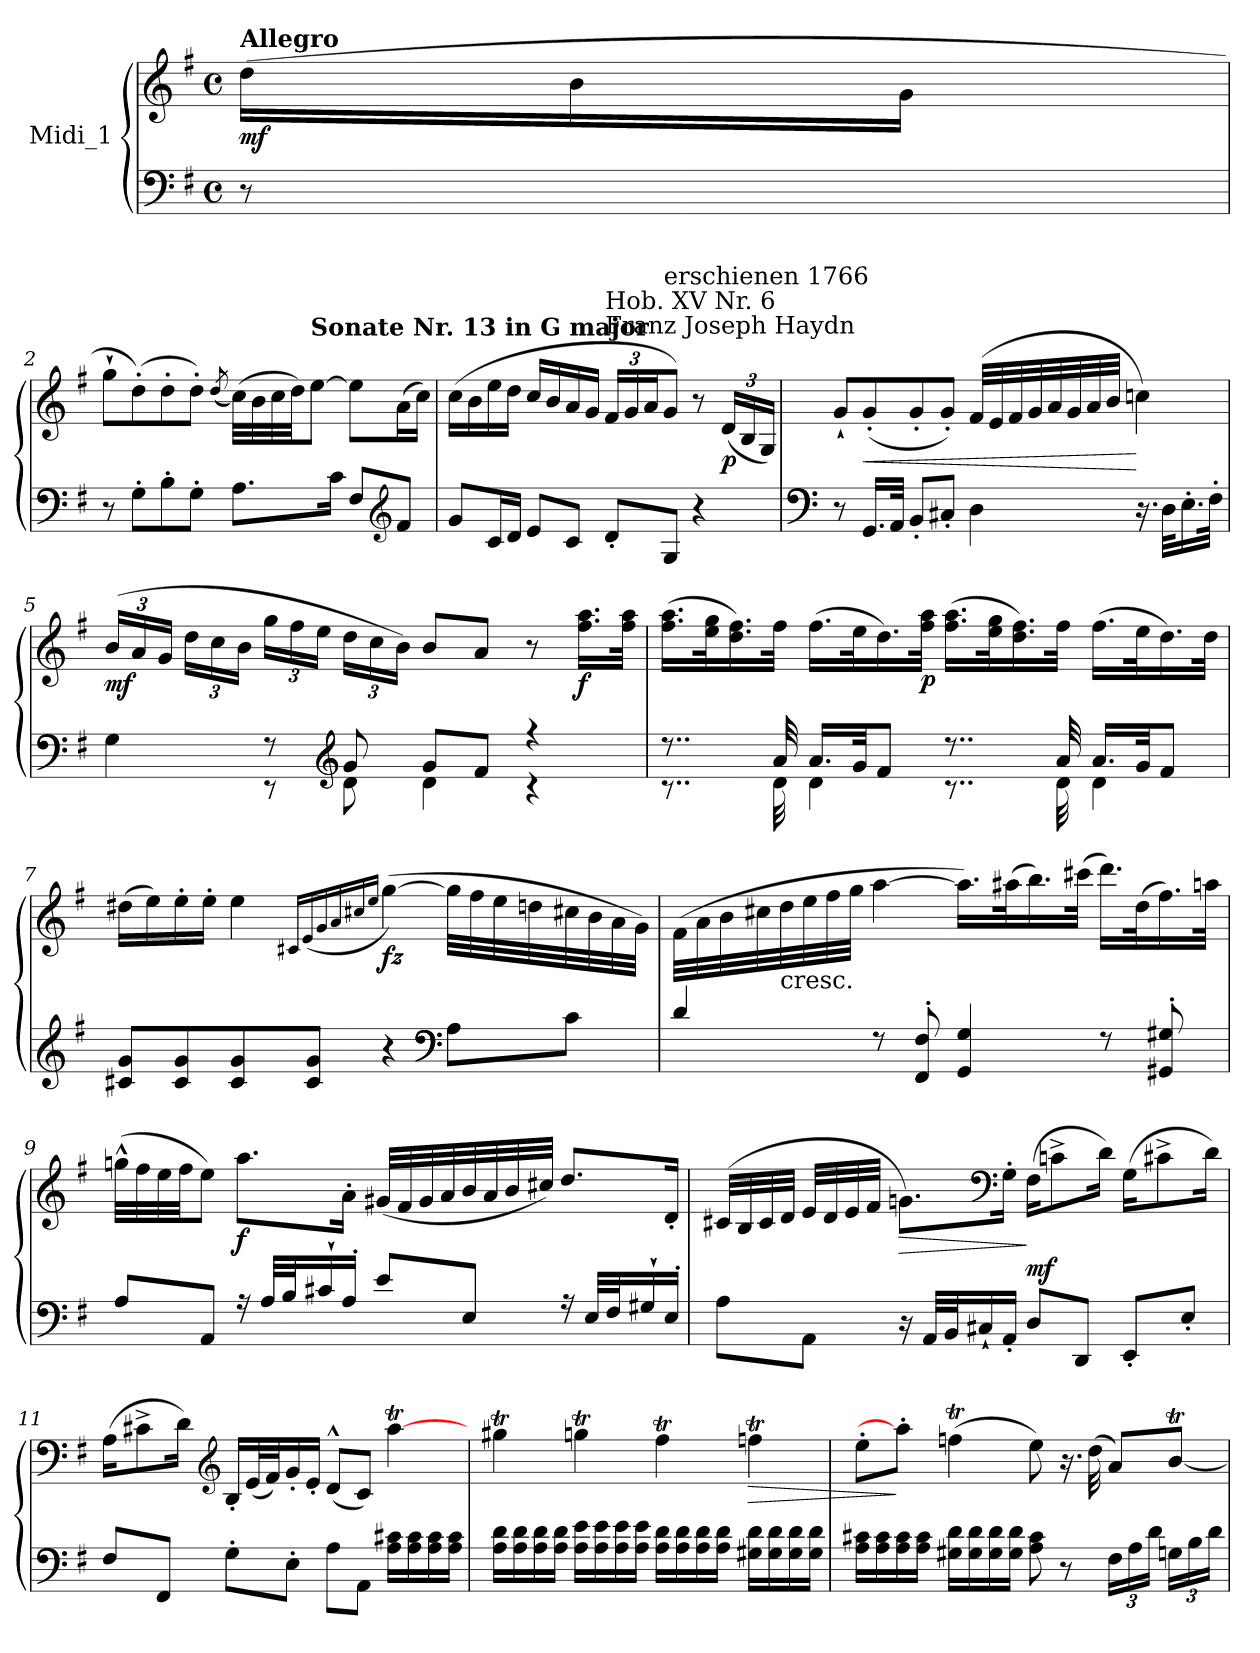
**kern	**kern	**dynam
*part1	*part1	*part1
*staff2	*staff1	*staff1/2
*I"Midi_1	*	*
*clefF4	*clefG2	*
*k[f#]	*k[f#]	*
*G:	*G:	*
*M4/4	*M4/4	*
*met(c)	*met(c)	*
=1	=1	=1
!	!LO:TX:a:B:t=Allegro	!
!	!	!LO:DY:b
8r	(>16dd\LL	mf
.	16b\	.
16ryy	16g\JJ	.
=2	=2	=2
8r	8gg`\L	.
8G'\L	(>8dd'\)	.
8B'\	8dd'\	.
8G'\J	8dd'\J)	.
.	(8qdd/	.
8.A\L	(>32cc\LLL)	.
.	32b\	.
.	32cc\	.
.	32dd\JJ)	.
!	!LO:TX:a:B:t=Sonate Nr. 13 in G major	!
.	[8ee\J	.
16c\Jk	.	.
8F#/L	8ee\L]	.
*clefG2	*	*
8f#/J	(>16a\L	.
.	16cc\JJ)	.
=3	=3	=3
8g/L	(>16cc\LL	.
.	16b\	.
16c/L	16ee\	.
16d/JJ	16dd\JJ	.
8e/L	16cc/LL	.
.	16b/	.
8c/J	16a/	.
.	16g/JJ	.
*	*Xbrackettup	*
!	!LO:TX:a:t=Franz Joseph Haydn	!
!	!LO:TX:a:t=Hob. XV Nr. 6	!
8d'/L	24f#/LL	.
.	24g/	.
.	24a/J	.
!	!LO:TX:a:t=erschienen 1766	!
8G/J	8g/J)	.
4r	8r	.
!	!	!LO:DY:b
.	(24d/LL	p
.	24B/	.
.	24G/JJ)	.
!!LO:LB:g=z
=4	=4	=4
*clefF4	*	*
*^	*	*
8r	2ryy	8g`/L	.
!	!	!	!LO:HP:b
16.GG/LL	.	(8g'/	<
32AA/JJk	.	.	.
8BB'/L	.	8g'/	.
8C#X'/J	.	8g'/J)	.
4D\	2ryy	(>32f#/LLL	.
.	.	32e/	.
.	.	32f#/	.
.	.	32g/	.
.	.	32a/	.
.	.	32g/	.
.	.	32a/	.
.	.	32b/JJJ	.
16.r	.	4ccni\)	[
32D\KLL	.	.	.
16.E'\	.	.	.
32F#'\JJk	.	.	.
=5	=5	=5	=5
!	!	!	!LO:DY:b
4G\	4ryy	(>24b/LL	mf
.	.	24a/	.
.	.	24g/JJ	.
.	.	24dd\LL	.
.	.	24cc\	.
.	.	24b\JJ	.
8r	8r	24gg\LL	.
.	.	24ff#\	.
.	.	24ee\JJ	.
*clefG2	*	*	*
8g/	8d\	24dd\LL	.
.	.	24cc\	.
.	.	24b\JJ)	.
8g/L	4d\	8b/L	.
8f#/J	.	8a/J	.
4r	4r	8r	.
!	!	!	!LO:DY:b
.	.	16.ff#\ 16.aa\LL	f
.	.	32ff#\ 32aa\JJk	.
!!LO:LB:g=z
=6	=6	=6	=6
8..r	8..r	(>16.ff#\ 16.aa\LL	.
.	.	32ee\ 32gg\K	.
.	.	16.dd\ 16.ff#\)	.
32a/	32d\	32ff#\JJk	.
16.a/LL	4d\	(>16.ff#\LL	.
32g/JK	.	32ee\K	.
8f#/J	.	16.dd\)	.
!	!	!	!LO:DY:b
.	.	32ff#\ 32aa\JJk	p
8..r	8..r	(>16.ff#\ 16.aa\LL	.
.	.	32ee\ 32gg\K	.
.	.	16.dd\ 16.ff#\)	.
32a/	32d\	32ff#\JJk	.
16.a/LL	4d\	(>16.ff#\LL	.
32g/JK	.	32ee\K	.
8f#/J	.	16.dd\)	.
.	.	32dd\JJk	.
=7	=7	=7	=7
8c#X/ 8g/L	2ryy	(>16dd#X\LL	.
.	.	16ee\)	.
8c#/ 8g/	.	16ee'\	.
.	.	16ee'\JJ	.
8c#/ 8g/	.	4ee\	.
8c#/ 8g/J	.	.	.
.	.	16qc#X/LL	.
.	.	(>16qe/	.
.	.	16qg/	.
.	.	16qa/	.
.	.	16qcc#X/	.
.	.	16qee/JJ	.
!	!	!	!LO:DY:b
4r	4ryy	(>[4gg\)	fz
*clefF4	*	*	*
8A\L	4ryy	32gg\LLL]	.
.	.	32ff#\	.
.	.	32ee\	.
.	.	32ddn\	.
8c#\J	.	32cc#i\	.
.	.	32b\	.
.	.	32a\	.
.	.	32g\JJJ)	.
!!LO:LB:g=z
=8	=8	=8	=8
4d/	1ryy	(>32f#\LLL	.
.	.	32a\	.
.	.	32b\	.
.	.	32cc#X\	.
!	!	!LO:TX:b:t=cresc.	!
.	.	32dd\	.
.	.	32ee\	.
.	.	32ff#\	.
.	.	32gg\JJJ	.
8r	.	[4aa\	.
8FF#/' 8F#/'	.	.	.
4GG/ 4G/	.	16.aa\LL])	.
.	.	(>32aa#X\K	.
.	.	16.bb\)	.
.	.	(>32ccc#X\JJk	.
8r	.	16.ddd\LL)	.
.	.	(>32dd\K	.
8GG#X/' 8G#X/'	.	16.ff#\)	.
.	.	32aan\JJk	.
=9	=9	=9	=9
8A/L	1ryy	(>32ggni^^\LLL	.
.	.	32ff#\	.
.	.	32ee\	.
.	.	32ff#\JJ	.
8AA/J	.	8ee\J)	.
!	!	!	!LO:DY:b
16r	.	8.aa\L	f
32A/LLL	.	.	.
32B/J	.	.	.
16c#X`/	.	.	.
16A'/JJ	.	16a'\Jk	.
8e/L	.	(32g#X/LLL	.
.	.	32f#/	.
.	.	32g#/	.
.	.	32a/	.
8E/J	.	32b/	.
.	.	32a/	.
.	.	32b/	.
.	.	32cc#X/JJJ)	.
16r	.	8.dd/L	.
32E/LLL	.	.	.
32F#/J	.	.	.
16G#X`/	.	.	.
16E'/JJ	.	16d'/Jk	.
*v	*v	*	*
!!LO:LB:g=z
=10	=10	=10
8A\L	(32c#X/LLL	.
.	32B/	.
.	32c#/	.
.	32d/JJJ	.
8AA\J	32e/LLL	.
.	32d/	.
.	32e/	.
.	32f#/JJJ	.
!	!	!LO:HP:b
16r	8.gni\L)	>
32AA/LLL	.	.
32BB/J	.	.
16C#X`/	.	.
*	*clefF4	*
16AA'/JJ	16G'\Jk	.
!	!	!LO:DY:n=1:a=2
8D/L	(>16F#\KL	] mf
.	8cn^\	.
8DD/J	.	.
.	16d\Jk)	.
8EE'/L	(>16G\KL	.
.	8c#X^\	.
8E'/J	.	.
.	16d\Jk)	.
=11	=11	=11
8F#/L	(>16A\KL	.
.	8c#X^\	.
8FF#/J	.	.
.	16d\Jk)	.
*	*clefG2	*
8G'\L	16B'/LL	.
.	(32e/L	.
.	32f#/J)	.
8E'\J	16g'/	.
.	16e'/JJ	.
8A\L	(8d^^/L	.
8AA\J	8c#/J)	.
16A\ 16c#X\LL	[4aaT\	.
16A\ 16c#\	.	.
16A\ 16c#\	.	.
16A\ 16c#\JJ	.	.
!!LO:LB:g=z
=12	=12	=12
16A\ 16d\LL	4gg#Xt\	.
16A\ 16d\	.	.
16A\ 16d\	.	.
16A\ 16d\JJ	.	.
16A\ 16e\LL	4ggnT\	.
16A\ 16e\	.	.
16A\ 16e\	.	.
16A\ 16e\JJ	.	.
16A\ 16d\LL	4ff#t\	.
16A\ 16d\	.	.
16A\ 16d\	.	.
16A\ 16d\JJ	.	.
!	!	!LO:HP:b
16G#X\ 16d\LL	4ffnT\	>
16G#\ 16d\	.	.
16G#\ 16d\	.	.
16G#\ 16d\JJ	.	.
=13	=13	=13
16A\ 16c#X\LL	8ee'\L	.
16A\ 16c#\	.	.
16A\ 16c#\	8aa'\J]	]
16A\ 16c#\JJ	.	.
16G#X\ 16d\LL	(>4ffnT\	.
16G#\ 16d\	.	.
16G#\ 16d\	.	.
16G#\ 16d\JJ	.	.
8A\ 8c#\	8ee\)	.
8r	16.r	.
.	(>32dd\	.
*Xbrackettup	*	*
24F#i\LL	8a/L)	.
24A\	.	.
24d\JJ	.	.
24Gn\LL	[8bt/J	.
24B\	.	.
24d\JJ	.	.
=	=	=
*-	*-	*-
